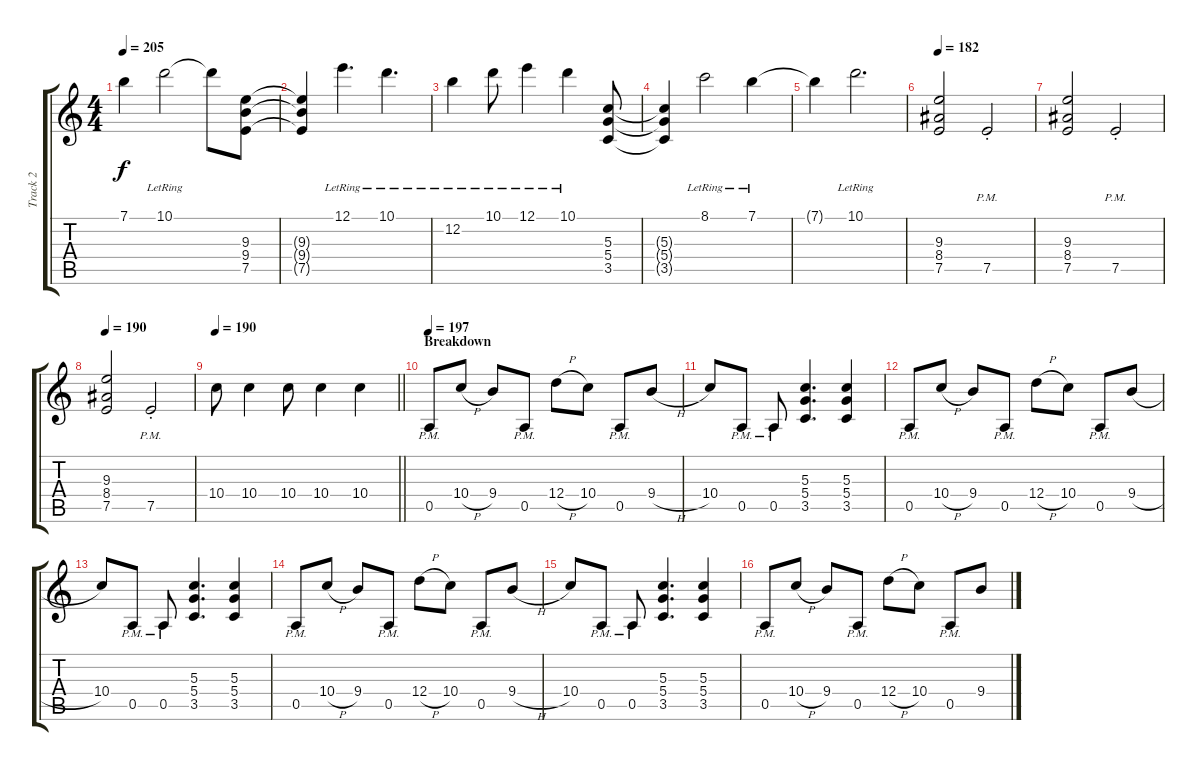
\track ("Track 2" "Track 2") {instrument overdrivenguitar}
\staff {score tabs}
\tuning (E4 B3 G3 D3 A2 E2) {hide}
\ts (4 4)
\tempo 205
\clef g2
\ks c
7.1{t}.4{dy f} 10.1{lr}.2 10.1{t}.8 (9.3 9.4 7.5).8 |
(9.3{t} 9.4{t} 7.5{t}).4 12.1{lr}.4{d} 10.1{lr}.4{d} |
12.2{lr}.4 10.1{lr}.8 12.1{lr}.4 10.1{lr}.4 (5.3 5.4 3.5).8 |
(5.3{t} 5.4{t} 3.5{t}).4 8.1{lr}.2 7.1{lr}.4 |
7.1{t}.4 10.1{lr}.2{d} |
\tempo 182
(9.3 8.4 7.5).2 7.5{pm st}.2 |
(9.3 8.4 7.5).2 7.5{pm st}.2 |
\tempo 190
(9.3 8.4 7.5).2 7.5{pm st}.2 |
\tempo 190
\barLineRight lightlight
10.4.8 10.4.4 10.4.8 10.4.4 10.4.4 |
\section ("" "Breakdown")
\tempo 197
0.5{pm}.8 10.4{h}.8 9.4.8 0.5{pm}.8 12.4{h}.8 10.4.8 0.5{pm}.8 9.4{h}.8 |
10.4.8 0.5{pm}.8 0.5{pm}.8 (5.3 5.4 3.5).4{d} (5.3 5.4 3.5).4 |
0.5{pm}.8 10.4{h}.8 9.4.8 0.5{pm}.8 12.4{h}.8 10.4.8 0.5{pm}.8 9.4{h}.8 |
10.4.8 0.5{pm}.8 0.5{pm}.8 (5.3 5.4 3.5).4{d} (5.3 5.4 3.5).4 |
0.5{pm}.8 10.4{h}.8 9.4.8 0.5{pm}.8 12.4{h}.8 10.4.8 0.5{pm}.8 9.4{h}.8 |
10.4.8 0.5{pm}.8 0.5{pm}.8 (5.3 5.4 3.5).4{d} (5.3 5.4 3.5).4 |
0.5{pm}.8 10.4{h}.8 9.4.8 0.5{pm}.8 12.4{h}.8 10.4.8 0.5{pm}.8 9.4{h}.8
